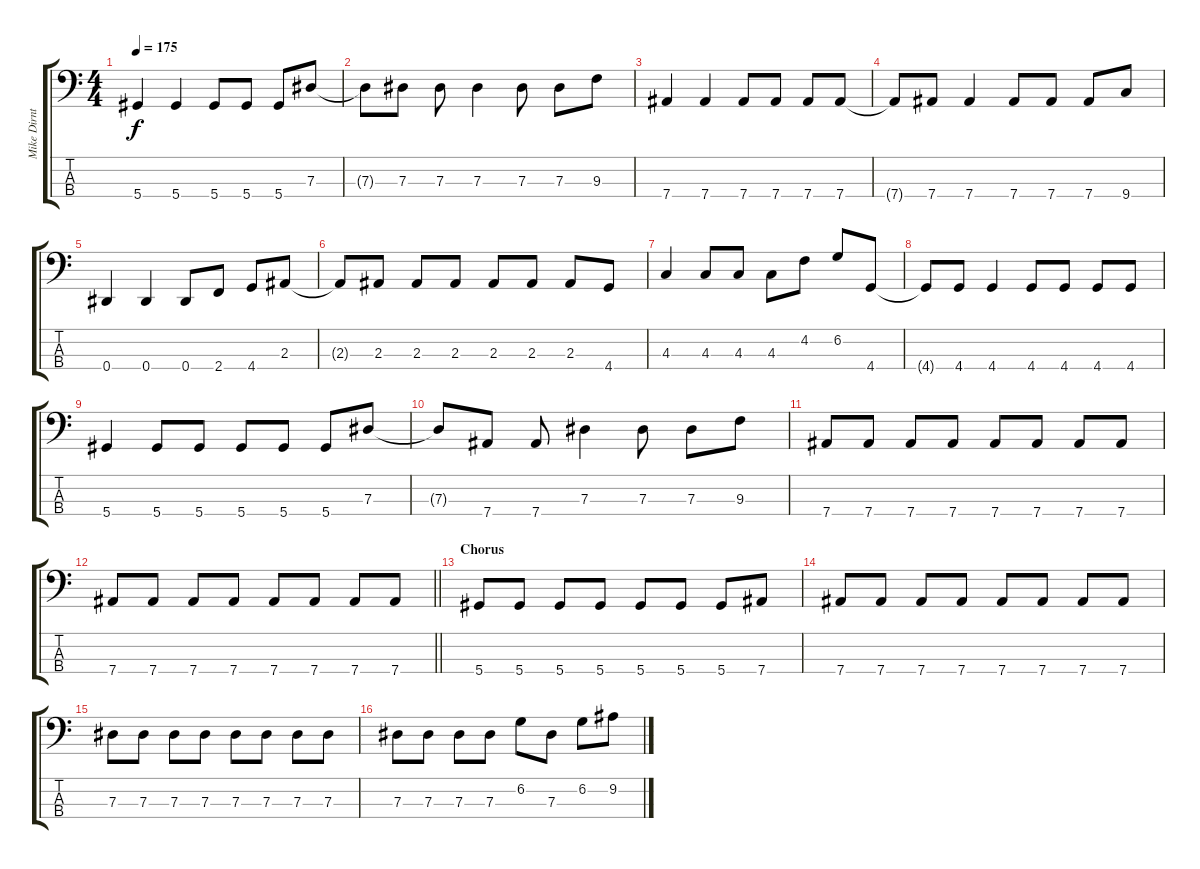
\track ("Mike Dirnt - Bass" "Mike Dirnt") {instrument electricbasspick}
\staff {score tabs}
\tuning (Gb2 Db2 Ab1 Eb1) {hide}
\ts (4 4)
\tempo 175
\clef f4
\ks c
5.4.4{dy f} 5.4.4 5.4.8 5.4.8 5.4.8 7.3.8 |
7.3{t}.8 7.3.8 7.3.8 7.3.4 7.3.8 7.3.8 9.3.8 |
7.4.4 7.4.4 7.4.8 7.4.8 7.4.8 7.4.8 |
7.4{t}.8 7.4.8 7.4.4 7.4.8 7.4.8 7.4.8 9.4.8 |
0.4.4 0.4.4 0.4.8 2.4.8 4.4.8 2.3.8 |
2.3{t}.8 2.3.8 2.3.8 2.3.8 2.3.8 2.3.8 2.3.8 4.4.8 |
4.3.4 4.3.8 4.3.8 4.3.8 4.2.8 6.2.8 4.4.8 |
4.4{t}.8 4.4.8 4.4.4 4.4.8 4.4.8 4.4.8 4.4.8 |
5.4.4 5.4.8 5.4.8 5.4.8 5.4.8 5.4.8 7.3.8 |
7.3{t}.8 7.4.8 7.4.8 7.3.4 7.3.8 7.3.8 9.3.8 |
7.4.8 7.4.8 7.4.8 7.4.8 7.4.8 7.4.8 7.4.8 7.4.8 |
\barLineRight lightlight
7.4.8 7.4.8 7.4.8 7.4.8 7.4.8 7.4.8 7.4.8 7.4.8 |
\section ("" "Chorus")
5.4.8 5.4.8 5.4.8 5.4.8 5.4.8 5.4.8 5.4.8 7.4.8 |
7.4.8 7.4.8 7.4.8 7.4.8 7.4.8 7.4.8 7.4.8 7.4.8 |
7.3.8 7.3.8 7.3.8 7.3.8 7.3.8 7.3.8 7.3.8 7.3.8 |
7.3.8 7.3.8 7.3.8 7.3.8 6.2.8 7.3.8 6.2.8 9.2.8
